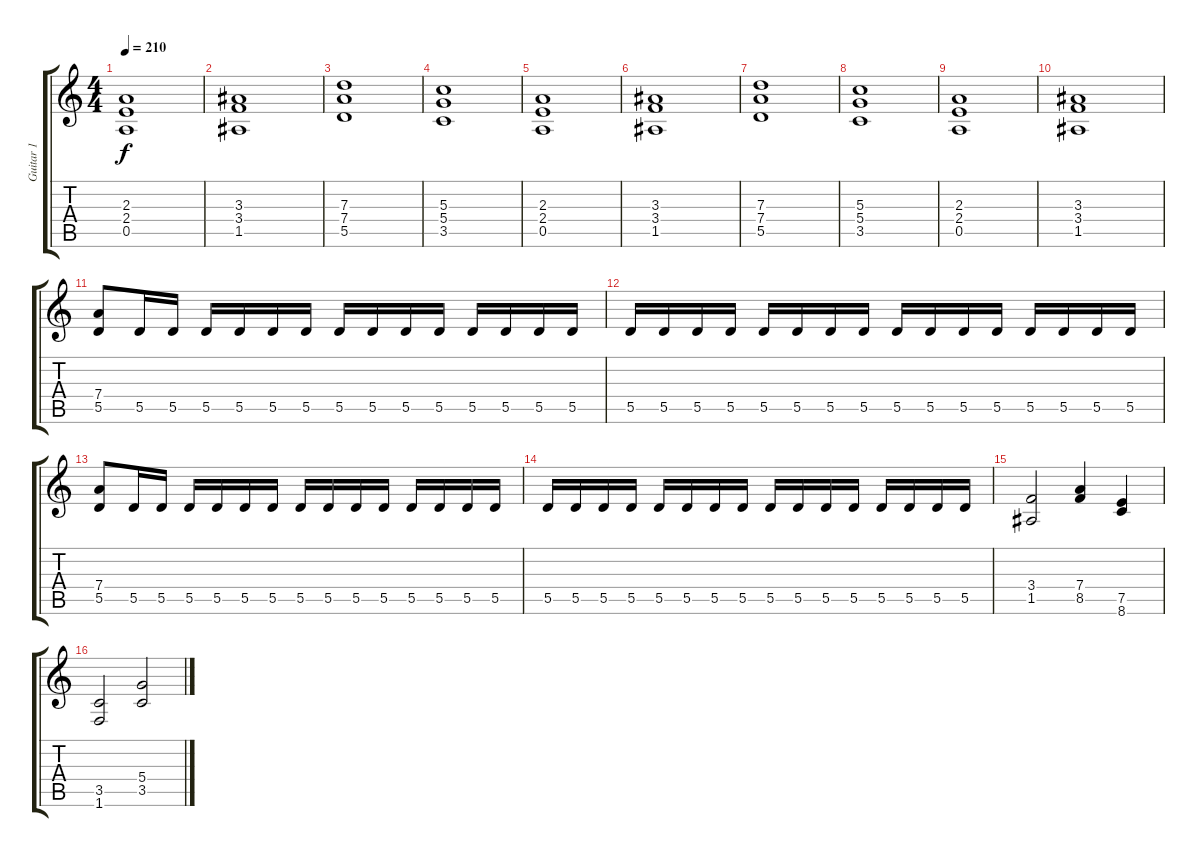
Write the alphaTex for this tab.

\track ("Guitar 1" "Guitar 1") {instrument distortionguitar}
\staff {score tabs}
\tuning (E4 B3 G3 D3 A2 E2) {hide}
\ts (4 4)
\tempo 210
\clef g2
\ks c
(2.3 2.4 0.5).1{dy f} |
(3.3 3.4 1.5).1 |
(7.3 7.4 5.5).1 |
(5.3 5.4 3.5).1 |
(2.3 2.4 0.5).1 |
(3.3 3.4 1.5).1 |
(7.3 7.4 5.5).1 |
(5.3 5.4 3.5).1 |
(2.3 2.4 0.5).1 |
(3.3 3.4 1.5).1 |
(7.4 5.5).8 5.5.16 5.5.16 5.5.16 5.5.16 5.5.16 5.5.16 5.5.16 5.5.16 5.5.16 5.5.16 5.5.16 5.5.16 5.5.16 5.5.16 |
5.5.16 5.5.16 5.5.16 5.5.16 5.5.16 5.5.16 5.5.16 5.5.16 5.5.16 5.5.16 5.5.16 5.5.16 5.5.16 5.5.16 5.5.16 5.5.16 |
(7.4 5.5).8 5.5.16 5.5.16 5.5.16 5.5.16 5.5.16 5.5.16 5.5.16 5.5.16 5.5.16 5.5.16 5.5.16 5.5.16 5.5.16 5.5.16 |
5.5.16 5.5.16 5.5.16 5.5.16 5.5.16 5.5.16 5.5.16 5.5.16 5.5.16 5.5.16 5.5.16 5.5.16 5.5.16 5.5.16 5.5.16 5.5.16 |
(3.4 1.5).2 (7.4 8.5).4 (7.5 8.6).4 |
(3.5 1.6).2 (5.4 3.5).2
